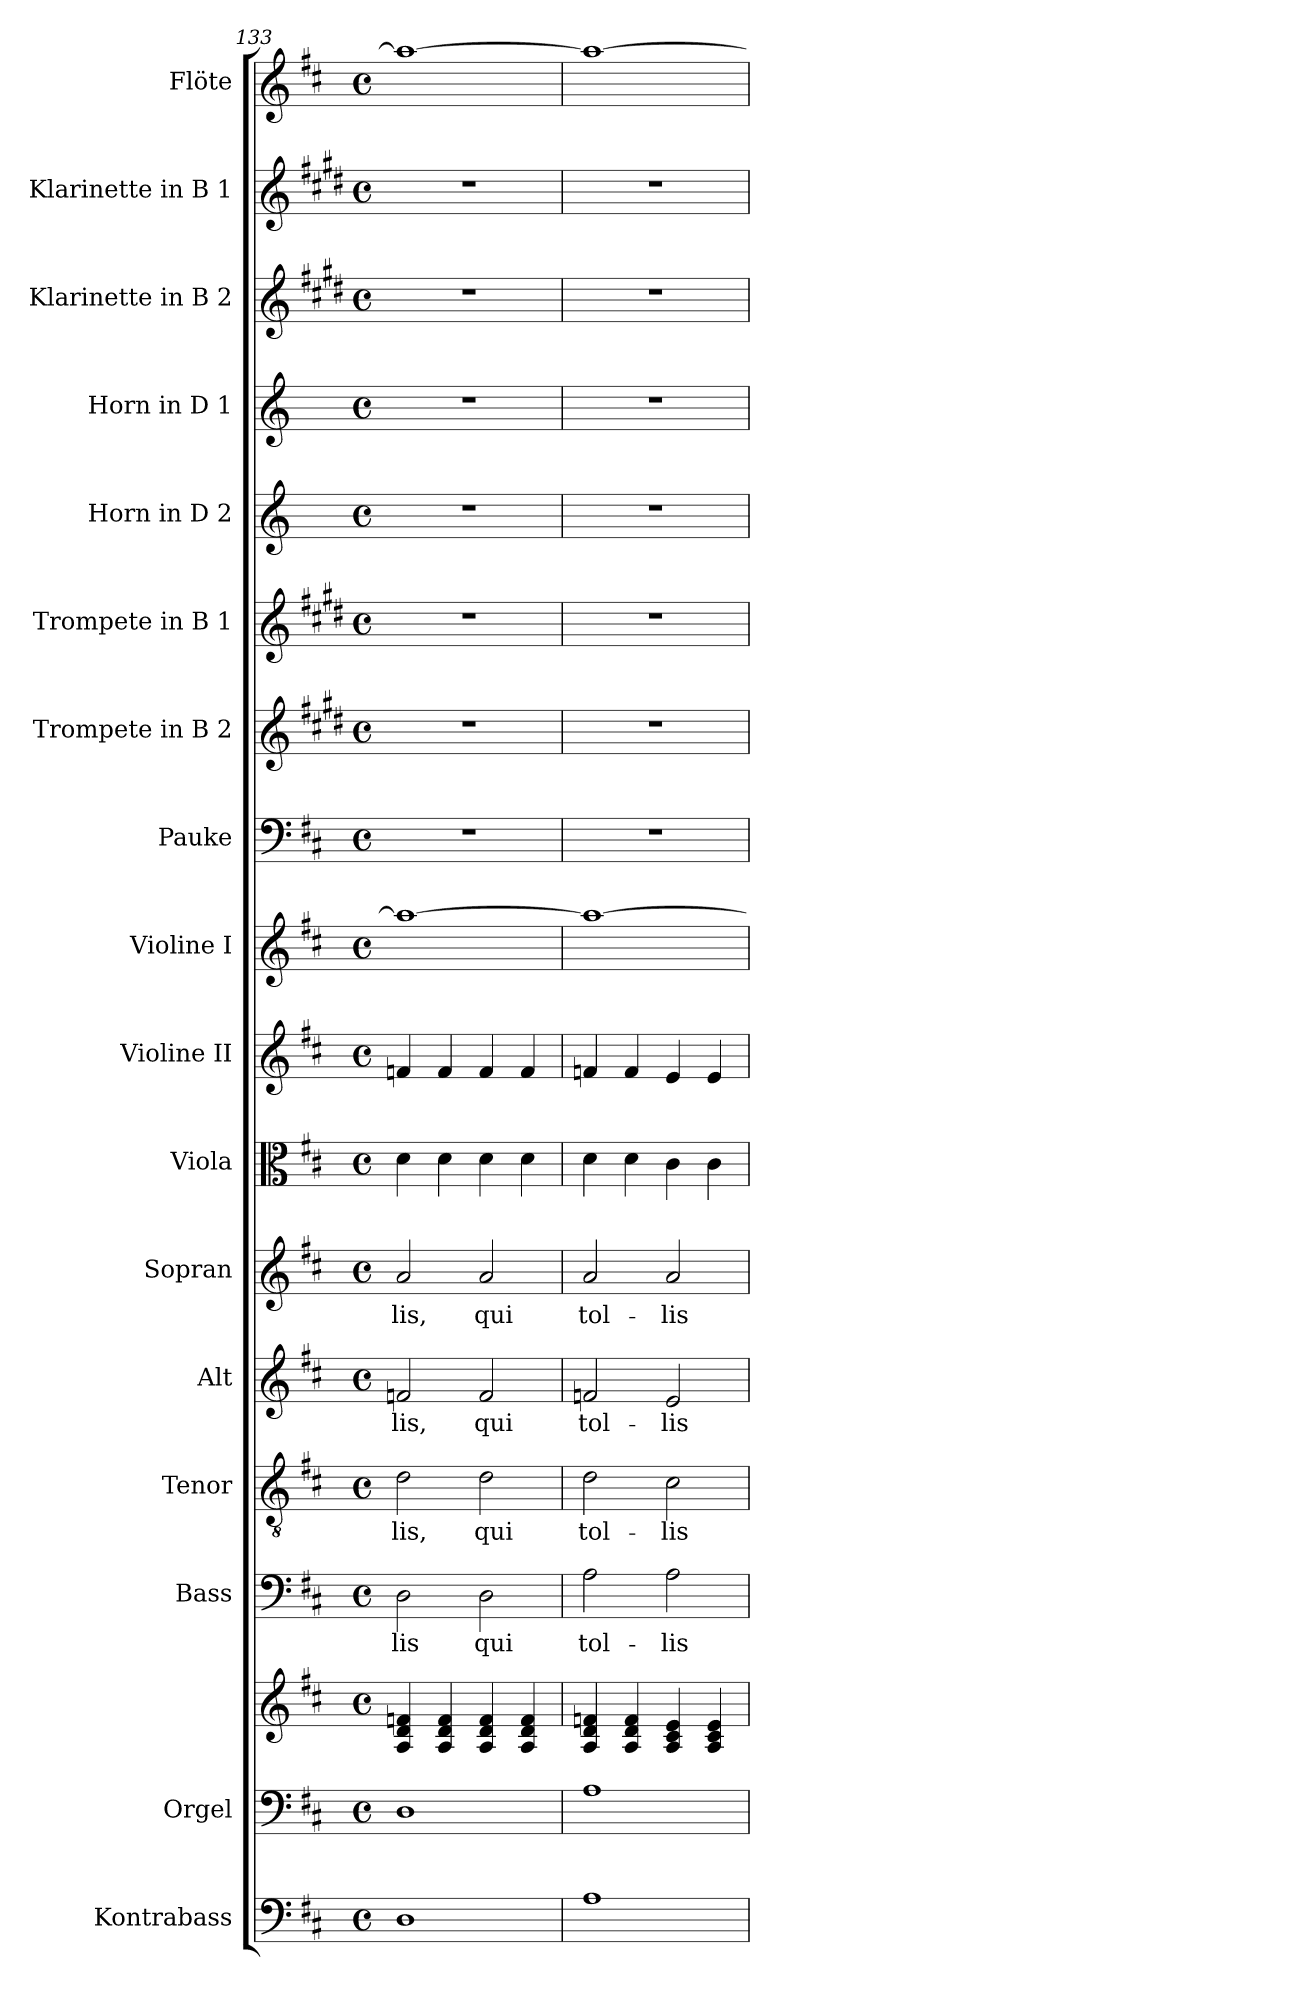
**kern	**kern	**kern	**kern	**text	**kern	**text	**kern	**text	**kern	**text	**kern	**kern	**kern	**kern	**kern	**kern	**kern	**kern	**kern	**kern	**kern
*part17	*part16	*part16	*part15	*part15	*part14	*part14	*part13	*part13	*part12	*part12	*part11	*part10	*part9	*part8	*part7	*part6	*part5	*part4	*part3	*part2	*part1
*staff18	*staff17	*staff16	*staff15	*staff15	*staff14	*staff14	*staff13	*staff13	*staff12	*staff12	*staff11	*staff10	*staff9	*staff8	*staff7	*staff6	*staff5	*staff4	*staff3	*staff2	*staff1
*I"Kontrabass	*I"Orgel	*	*I"Bass	*	*I"Tenor	*	*I"Alt	*	*I"Sopran	*	*I"Viola	*I"Violine II	*I"Violine I	*I"Pauke	*I"Trompete in B 2	*I"Trompete in B 1	*I"Horn in D 2	*I"Horn in D 1	*I"Klarinette in B 2	*I"Klarinette in B 1	*I"Flöte
*I'Kb.	*I'Org.	*	*I'B	*	*I'T	*	*I'A	*	*I'S	*	*I'Vla.	*I'Vl. II	*I'Vl. I	*I'Pk.	*I'Trp. 2	*I'Trp. 1	*I'Hrn. 2	*I'Hrn. 1	*I'Kl. 2	*I'Kl. 1	*I'Fl.
*clefF4	*clefF4	*clefG2	*clefF4	*	*clefGv2	*	*clefG2	*	*clefG2	*	*clefC3	*clefG2	*clefG2	*clefF4	*clefG2	*clefG2	*clefG2	*clefG2	*clefG2	*clefG2	*clefG2
*ITrd7c12	*	*	*	*	*	*	*	*	*	*	*	*	*	*	*ITrd1c2	*ITrd1c2	*ITrd-1c-2	*ITrd-1c-2	*ITrd1c2	*ITrd1c2	*
*k[f#c#]	*k[f#c#]	*k[f#c#]	*k[f#c#]	*	*k[f#c#]	*	*k[f#c#]	*	*k[f#c#]	*	*k[f#c#]	*k[f#c#]	*k[f#c#]	*k[f#c#]	*k[f#c#]	*k[f#c#]	*k[f#c#]	*k[f#c#]	*k[f#c#]	*k[f#c#]	*k[f#c#]
*D:	*D:	*D:	*D:	*	*D:	*	*D:	*	*D:	*	*D:	*D:	*D:	*D:	*D:	*D:	*D:	*D:	*D:	*D:	*D:
*M4/4	*M4/4	*M4/4	*M4/4	*	*M4/4	*	*M4/4	*	*M4/4	*	*M4/4	*M4/4	*M4/4	*M4/4	*M4/4	*M4/4	*M4/4	*M4/4	*M4/4	*M4/4	*M4/4
*met(c)	*met(c)	*met(c)	*met(c)	*	*met(c)	*	*met(c)	*	*met(c)	*	*met(c)	*met(c)	*met(c)	*met(c)	*met(c)	*met(c)	*met(c)	*met(c)	*met(c)	*met(c)	*met(c)
=133	=133	=133	=133	=133	=133	=133	=133	=133	=133	=133	=133	=133	=133	=133	=133	=133	=133	=133	=133	=133	=133
!	!	!	!	!LO:LY:b	!	!LO:LY:b	!	!LO:LY:b	!	!LO:LY:b	!	!	!	!	!	!	!	!	!	!	!
1DD	1D	4A/ 4d/ 4fn/	2D\	-lis	2d\	-lis,	2fn/	-lis,	2a/	-lis,	4d\	4fn/	1aa_	1r	1r	1r	1r	1r	1r	1r	1aa_
.	.	4A/ 4d/ 4f/	.	.	.	.	.	.	.	.	4d\	4f/	.	.	.	.	.	.	.	.	.
!	!	!	!	!LO:LY:b	!	!LO:LY:b	!	!LO:LY:b	!	!LO:LY:b	!	!	!	!	!	!	!	!	!	!	!
.	.	4A/ 4d/ 4f/	2D\	qui	2d\	qui	2f/	qui	2a/	qui	4d\	4f/	.	.	.	.	.	.	.	.	.
.	.	4A/ 4d/ 4f/	.	.	.	.	.	.	.	.	4d\	4f/	.	.	.	.	.	.	.	.	.
!!LO:PB:g=z
=134	=134	=134	=134	=134	=134	=134	=134	=134	=134	=134	=134	=134	=134	=134	=134	=134	=134	=134	=134	=134	=134
!	!	!	!	!LO:LY:b	!	!LO:LY:b	!	!LO:LY:b	!	!LO:LY:b	!	!	!	!	!	!	!	!	!	!	!
1AA	1A	4A/ 4d/ 4fn/	2A\	tol-	2d\	tol-	2fn/	tol-	2a/	tol-	4d\	4fn/	1aa_	1r	1r	1r	1r	1r	1r	1r	1aa_
.	.	4A/ 4d/ 4f/	.	.	.	.	.	.	.	.	4d\	4f/	.	.	.	.	.	.	.	.	.
!	!	!	!	!LO:LY:b	!	!LO:LY:b	!	!LO:LY:b	!	!LO:LY:b	!	!	!	!	!	!	!	!	!	!	!
.	.	4A/ 4c#/ 4e/	2A\	-lis	2c#\	-lis	2e/	-lis	2a/	-lis	4c#\	4e/	.	.	.	.	.	.	.	.	.
.	.	4A/ 4c#/ 4e/	.	.	.	.	.	.	.	.	4c#\	4e/	.	.	.	.	.	.	.	.	.
=	=	=	=	=	=	=	=	=	=	=	=	=	=	=	=	=	=	=	=	=	=
*-	*-	*-	*-	*-	*-	*-	*-	*-	*-	*-	*-	*-	*-	*-	*-	*-	*-	*-	*-	*-	*-
